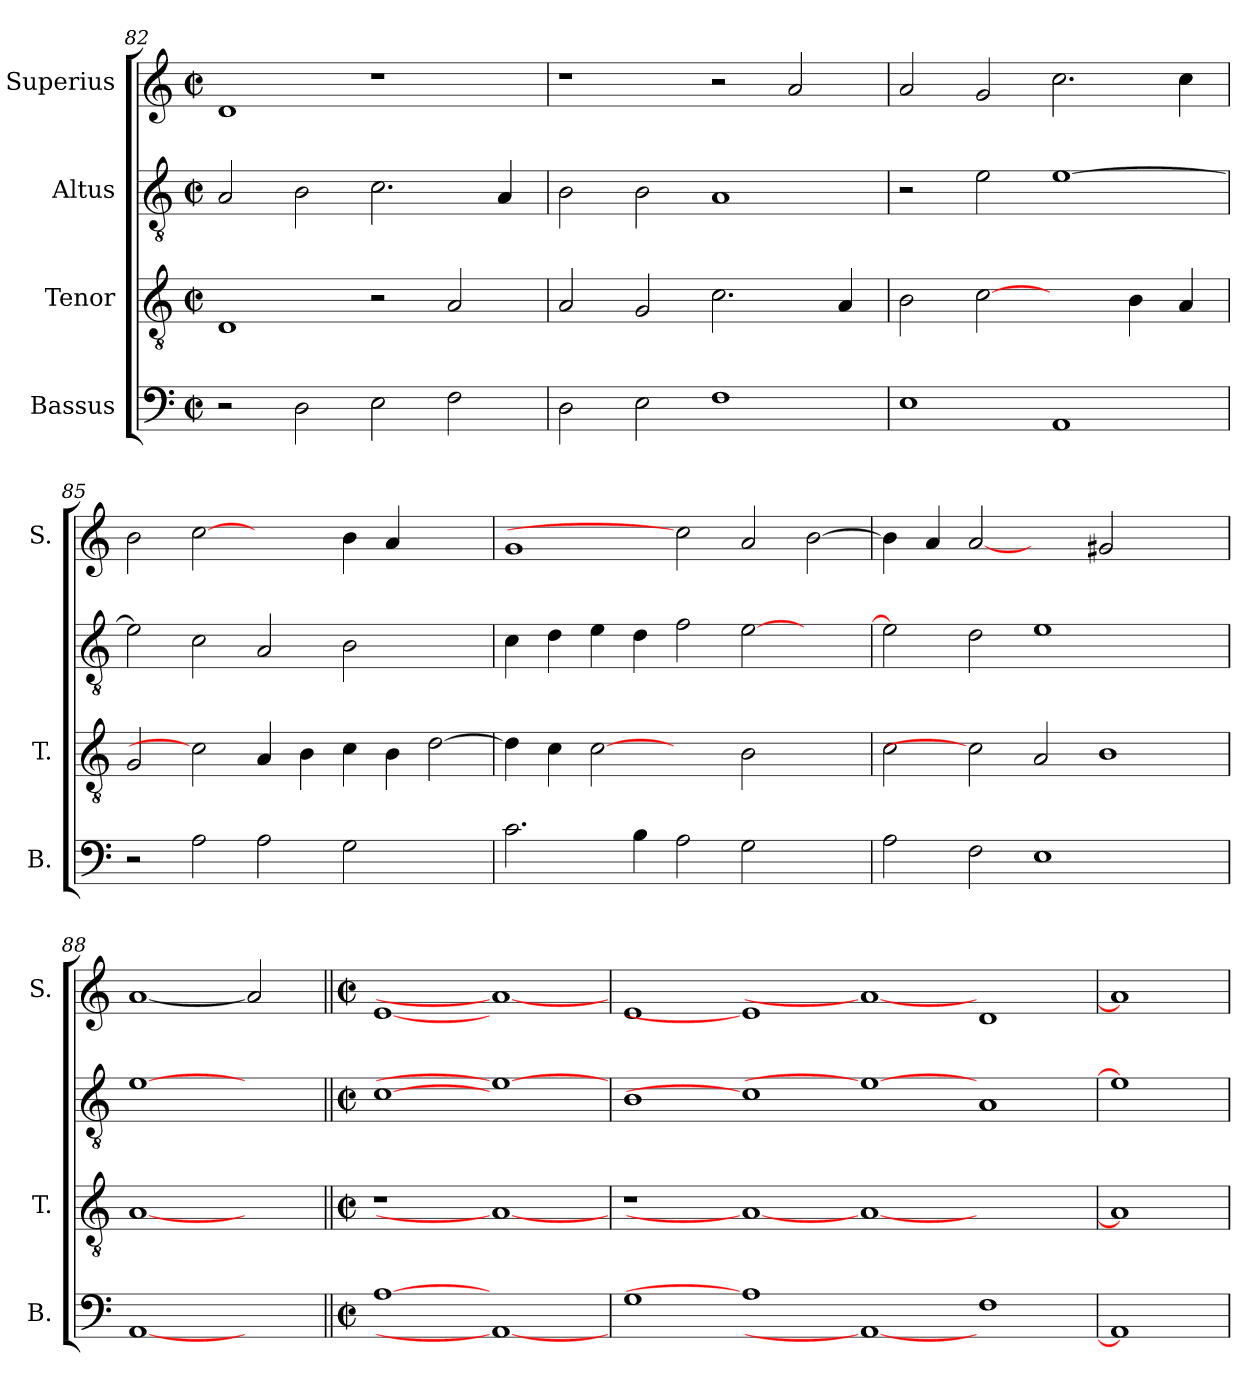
**kern	**kern	**kern	**kern
*part4	*part3	*part2	*part1
*staff4	*staff3	*staff2	*staff1
*I"Bassus	*I"Tenor	*I"Altus	*I"Superius
*I'B.	*I'T.	*	*I'S.
*clefF4	*clefGv2	*clefGv2	*clefG2
*	*ITrd7c12	*ITrd7c12	*
*k[]	*k[]	*k[]	*k[]
*C:	*C:	*C:	*C:
*M2/2	*M2/2	*M2/2	*M2/2
*met(c|)	*met(c|)	*met(c|)	*met(c|)
=82	=82	=82	=82
2r	1DDi	2AAi/	1di
2Di\	.	2BBi\	.
2Ei\	2r	2.Ci\	1r
2Fi\	2AAi/	.	.
.	.	4AAi/	.
!!LO:PB:g=z
=83	=83	=83	=83
2Di\	2AAi/	2BBi\	1r
2Ei\	2GGi/	2BBi\	.
1Fi	2.Ci\	1AAi	2r
.	.	.	2ai/
.	4AAi/	.	.
=84	=84	=84	=84
1Ei	2BBi\	2r	2ai/
.	[2Ci	2Ei\	2gi/
1AAi	2ryy	[>1Ei	2.cci\
.	4BBi\	.	.
.	4AAi/	.	4cci\
=85	=85	=85	=85
2r	2GGi/	2Ei\]	2bi\
2Ai\	2Ci]	2Ci\	[2cci
2Ai\	4AAi/	2AAi/	2ryy
.	4BBi\	.	.
2Gi\	4Ci\	2BBi\	4bi\
.	4BBi\	.	4ai/
2ryy	[>2Di\	2ryy	2ryy
!!LO:LB:g=z
=86	=86	=86	=86
2.ci\	4Di\]	4Ci\	1gi
.	4Ci\	4Di\	.
.	[2Ci	4Ei\	.
4Bi\	.	4Di\	.
2Ai\	2ryy	2Fi\	2cci]
2Gi\	2BBi\	[>2Ei\	2ai/
2ryy	2ryy	2ryy	[>2bi\
=87	=87	=87	=87
2Ai\	2Ci\	2Ei\]	4bi\]
.	.	.	4ai/
2Fi\	2Ci]	2Di\	[2ai
1Ei	2AAi/	1Ei	2ryy
.	1BBi	.	2g#Xi/
2ryy	.	2ryy	2ryy
=88	=88	=88	=88
[1AAi	[1AAi	[1Ei	[1ai
2ryy	2ryy	2ryy	2ai]
!!LO:LB:g=z
=89||	=89||	=89||	=89||
*M2/2	*M2/2	*M2/2	*M2/2
*met(c|)	*met(c|)	*met(c|)	*met(c|)
!	!LO:N:vis=1	!	!
[1Ai	1r	[1Ci	[1ei
1AAi_	1AAi_	1Ei_	1ai_
=90	=90	=90	=90
1Gi	1r	1BBi	1ei
1Ai]	1AAi_	1Ci]	1ei]
1AAi_	[<1AAi	1Ei_	1ai_
1Fi	1ryy	1AAi	1di
=91	=91	=91	=91
1AAi]	1AAi]	1Ei]	1ai]
=	=	=	=
*-	*-	*-	*-
